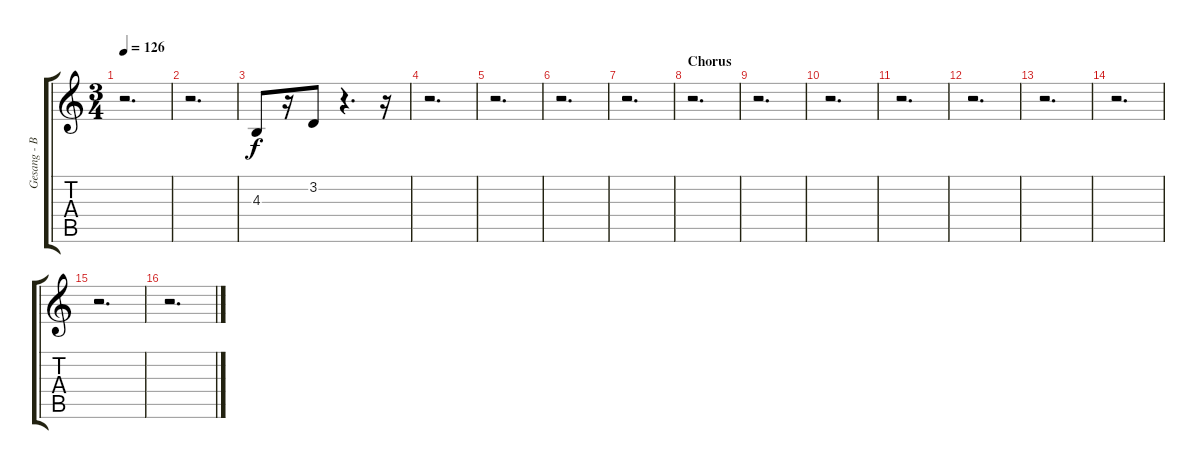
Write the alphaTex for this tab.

\track ("Gesang - Bela B. + Sahnie" "Gesang - B") {instrument synthvoice}
\staff {score tabs}
\tuning (E4 B3 G3 D3 A2 E2) {hide}
\ts (3 4)
\tempo 126
\clef g2
\ks c
r.2{d dy f} |
r.2{d} |
4.3.8 r.16 3.2.8 r.4{d} r.16 |
r.2{d} |
r.2{d} |
r.2{d} |
r.2{d} |
\section ("" "Chorus")
r.2{d} |
r.2{d} |
r.2{d} |
r.2{d} |
r.2{d} |
r.2{d} |
r.2{d} |
r.2{d} |
r.2{d}
